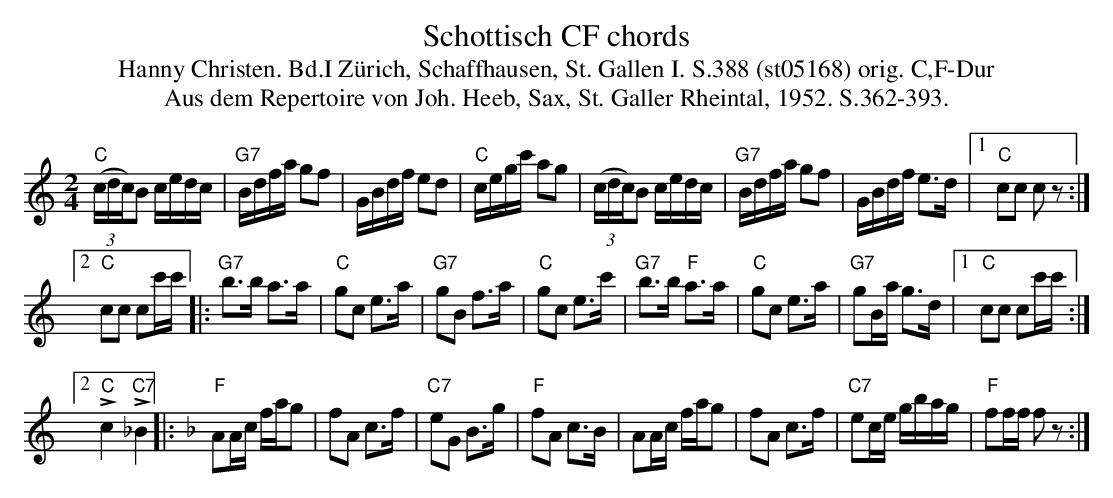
X:1
T: Schottisch CF chords
T:Hanny Christen. Bd.I Zürich, Schaffhausen, St. Gallen I. S.388 (st05168) orig. C,F-Dur
T: Aus dem Repertoire von Joh. Heeb, Sax, St. Galler Rheintal, 1952. S.362-393.
M:2/4
L:1/16
K:C %%MIDI gchordon
"C"((3cdc)B2 cedc | "G7"Bdfa g2f2 | GBdf e2d2 | "C"cegc'  a2g2 | ((3cdc)B2 cedc | "G7"Bdfa g2f2 | GBdf e3d |1 "C"c2c2 c2z2 :|2
"C"c2c2 c2c'c' |: [L:1/8] "G7"b>b a>a | "C"gc e>a | "G7"gB f>a | "C"gc e>c' | "G7"b>b "F"a>a | "C"gc e>a | "G7"gB/a/ g>d |1 "C"cc cc'/c'/ :|2
"C"!>!c2"C7"!>!_B2 |: [K:F] "F"AA/c/ f/a/g | fA  c>f | "C7"eG B>g | "F"fA c>B | AA/c/ f/a/g | fA  c>f | "C7"ec/e/ g/b/a/g/ | "F"ff/f/ fz :|
